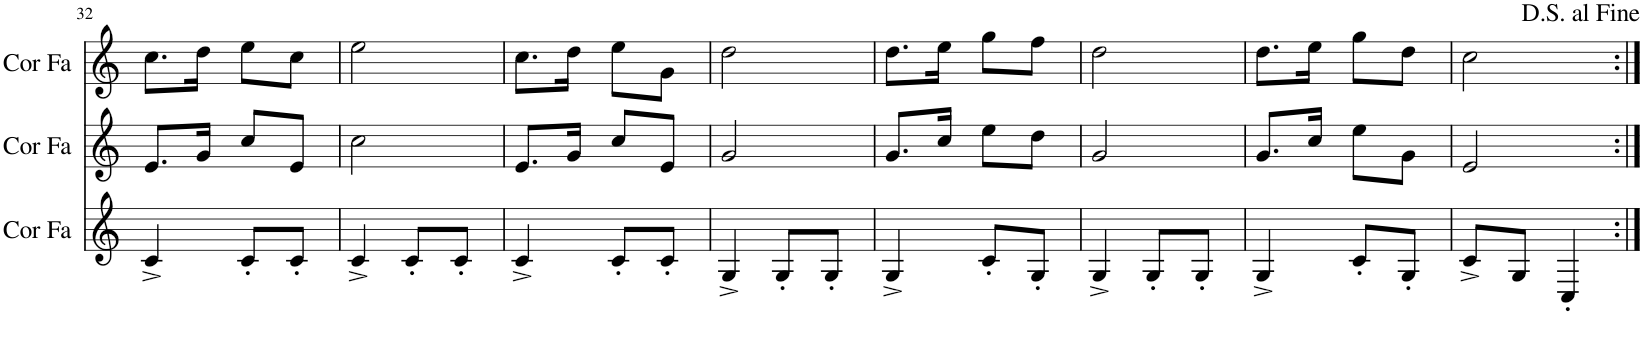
**kern	**kern	**kern
*part3	*part2	*part1
*staff3	*staff2	*staff1
*I"Cor en Fa	*I"Cor en Fa	*I"Cor en Fa
*I'Cor Fa	*I'Cor Fa	*I'Cor Fa
!!LO:PB:g=z
*clefG2	*clefG2	*clefG2
*Trd4c7	*Trd4c7	*Trd4c7
*k[]	*k[]	*k[]
*M2/4	*M2/4	*M2/4
=32	=32	=32
4c^/	8.e/L	8.cc\L
.	16g/Jk	16dd\Jk
8c'/L	8cc/L	8ee\L
8c'/J	8e/J	8cc\J
=33	=33	=33
4c^/	2cc\	2ee\
8c'/L	.	.
8c'/J	.	.
=34	=34	=34
4c^/	8.e/L	8.cc\L
.	16g/Jk	16dd\Jk
8c'/L	8cc/L	8ee\L
8c'/J	8e/J	8g\J
=35	=35	=35
4G^/	2g/	2dd\
8G'/L	.	.
8G'/J	.	.
=36	=36	=36
4G^/	8.g/L	8.dd\L
.	16cc/Jk	16ee\Jk
8c'/L	8ee\L	8gg\L
8G'/J	8dd\J	8ff\J
=37	=37	=37
4G^/	2g/	2dd\
8G'/L	.	.
8G'/J	.	.
=38	=38	=38
4G^/	8.g/L	8.dd\L
.	16cc/Jk	16ee\Jk
8c'/L	8ee\L	8gg\L
8G'/J	8g\J	8dd\J
=39	=39	=39
8c^/L	2e/	2cc\
8G/J	.	.
4C'/	.	.
=:|!	=:|!	=:|!
*-	*-	*-
